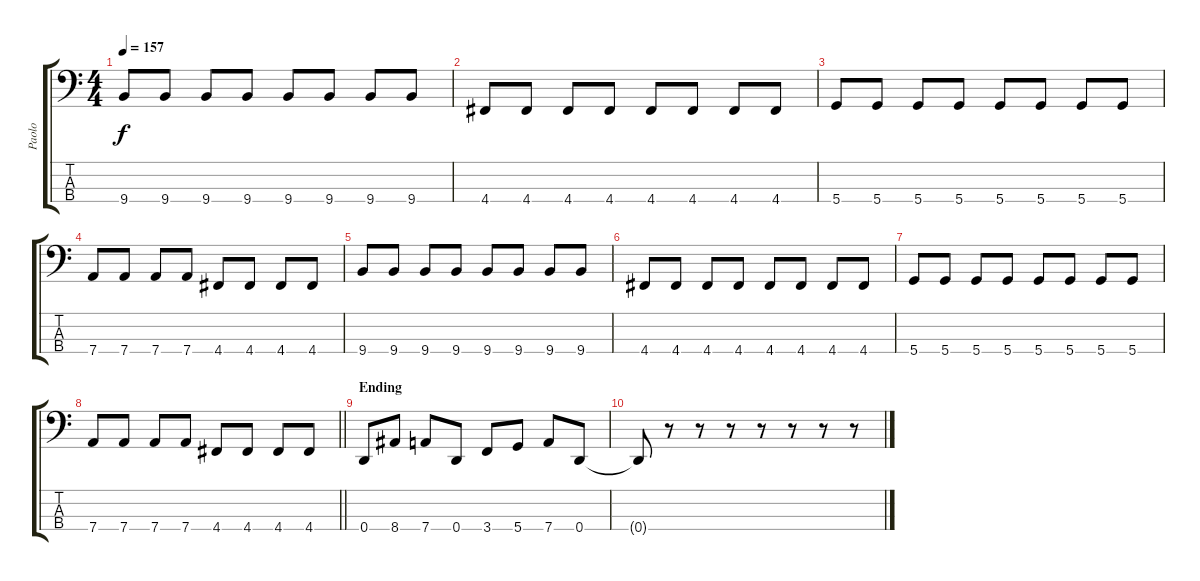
\track ("Paolo" "Paolo") {instrument electricbasspick}
\staff {score tabs}
\tuning (G2 D2 A1 D1) {hide}
\ts (4 4)
\tempo 157
\clef f4
\ks c
9.4.8{dy f} 9.4.8 9.4.8 9.4.8 9.4.8 9.4.8 9.4.8 9.4.8 |
4.4.8 4.4.8 4.4.8 4.4.8 4.4.8 4.4.8 4.4.8 4.4.8 |
5.4.8 5.4.8 5.4.8 5.4.8 5.4.8 5.4.8 5.4.8 5.4.8 |
7.4.8 7.4.8 7.4.8 7.4.8 4.4.8 4.4.8 4.4.8 4.4.8 |
9.4.8 9.4.8 9.4.8 9.4.8 9.4.8 9.4.8 9.4.8 9.4.8 |
4.4.8 4.4.8 4.4.8 4.4.8 4.4.8 4.4.8 4.4.8 4.4.8 |
5.4.8 5.4.8 5.4.8 5.4.8 5.4.8 5.4.8 5.4.8 5.4.8 |
\barLineRight lightlight
7.4.8 7.4.8 7.4.8 7.4.8 4.4.8 4.4.8 4.4.8 4.4.8 |
\section ("" "Ending")
0.4.8 8.4.8 7.4.8 0.4.8 3.4.8 5.4.8 7.4.8 0.4.8 |
0.4{t}.8 r.8 r.8 r.8 r.8 r.8 r.8 r.8
